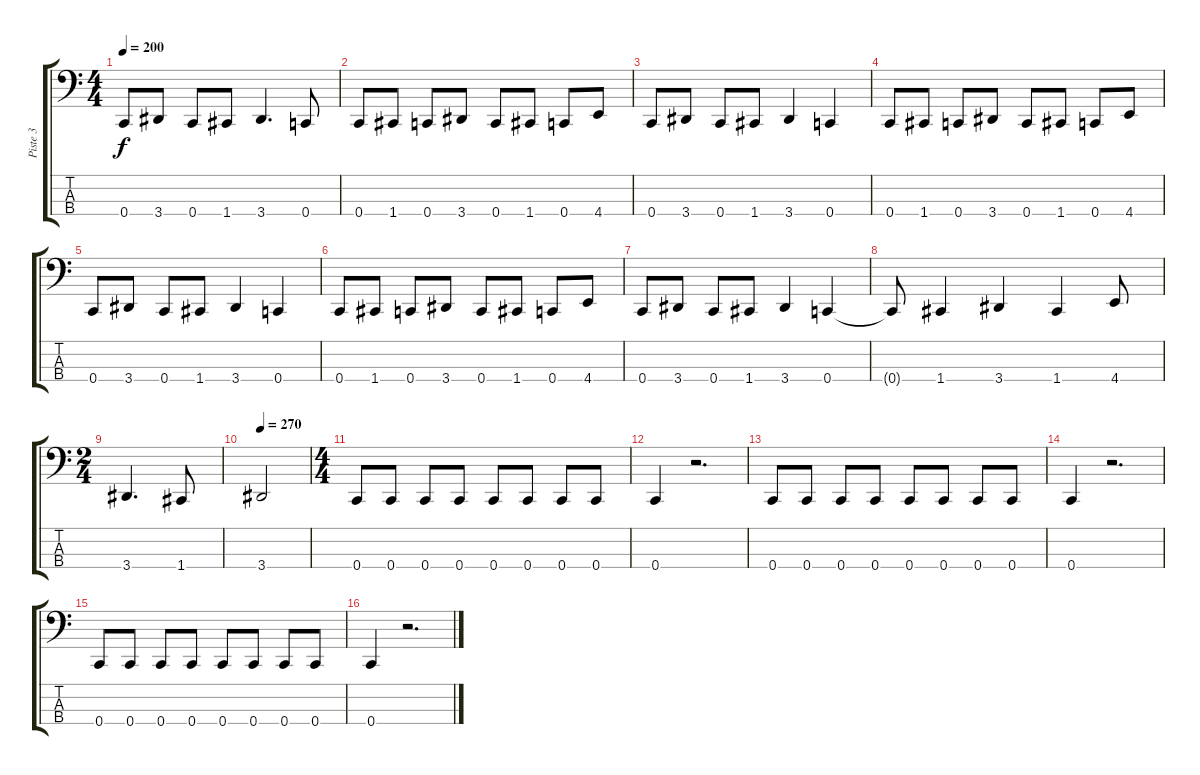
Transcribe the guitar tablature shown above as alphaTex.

\track ("Piste 3" "Piste 3") {instrument electricbasspick}
\staff {score tabs}
\tuning (F2 C2 G1 C1) {hide}
\ts (4 4)
\tempo 200
\clef f4
\ks c
0.4.8{dy f} 3.4.8 0.4.8 1.4.8 3.4.4{d} 0.4.8 |
0.4.8 1.4.8 0.4.8 3.4.8 0.4.8 1.4.8 0.4.8 4.4.8 |
0.4.8 3.4.8 0.4.8 1.4.8 3.4.4 0.4.4 |
0.4.8 1.4.8 0.4.8 3.4.8 0.4.8 1.4.8 0.4.8 4.4.8 |
0.4.8 3.4.8 0.4.8 1.4.8 3.4.4 0.4.4 |
0.4.8 1.4.8 0.4.8 3.4.8 0.4.8 1.4.8 0.4.8 4.4.8 |
0.4.8 3.4.8 0.4.8 1.4.8 3.4.4 0.4.4 |
0.4{t}.8 1.4.4 3.4.4 1.4.4 4.4.8 |
\ts (2 4)
3.4.4{d} 1.4.8 |
\tempo 270
3.4.2 |
\ts (4 4)
0.4.8 0.4.8 0.4.8 0.4.8 0.4.8 0.4.8 0.4.8 0.4.8 |
0.4.4 r.2{d} |
0.4.8 0.4.8 0.4.8 0.4.8 0.4.8 0.4.8 0.4.8 0.4.8 |
0.4.4 r.2{d} |
0.4.8 0.4.8 0.4.8 0.4.8 0.4.8 0.4.8 0.4.8 0.4.8 |
0.4.4 r.2{d}
